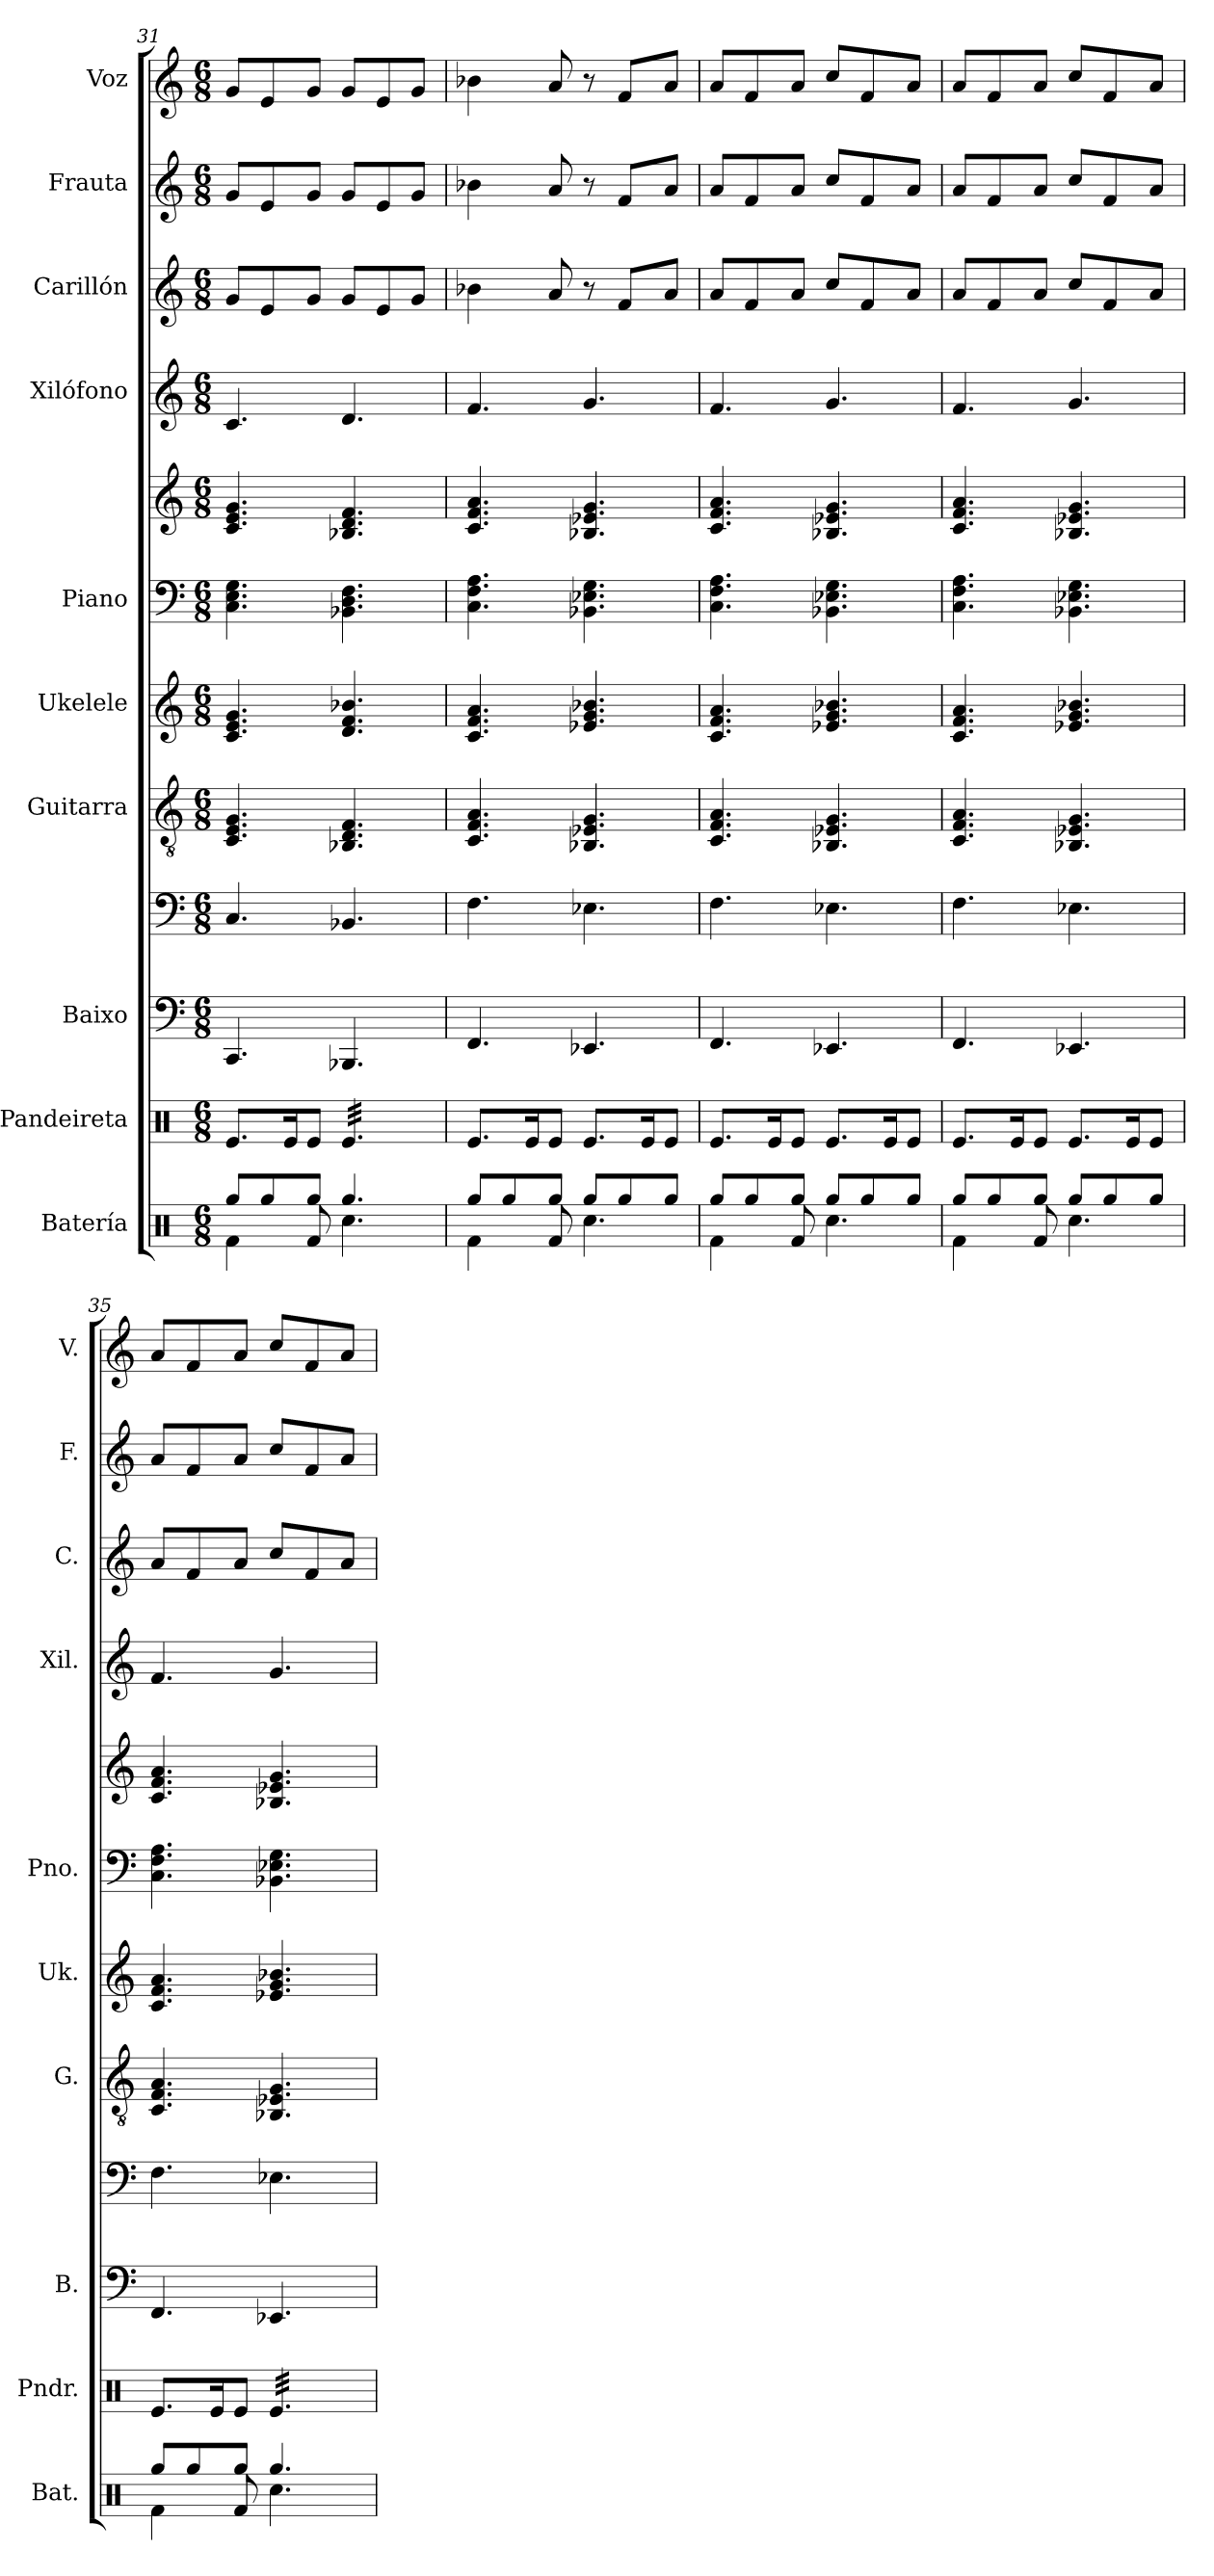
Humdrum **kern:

**kern	**kern	**kern	**kern	**kern	**kern	**kern	**kern	**kern	**kern	**kern	**kern
*part10	*part9	*part8	*part8	*part7	*part6	*part5	*part5	*part4	*part3	*part2	*part1
*staff12	*staff11	*staff10	*staff9	*staff8	*staff7	*staff6	*staff5	*staff4	*staff3	*staff2	*staff1
*I"Batería	*I"Pandeireta	*I"Baixo	*	*I"Guitarra	*I"Ukelele	*I"Piano	*	*I"Xilófono	*I"Carillón	*I"Frauta	*I"Voz
*I'Bat.	*I'Pndr.	*I'B.	*	*I'G.	*I'Uk.	*I'Pno.	*	*I'Xil.	*I'C.	*I'F.	*I'V.
*clefX	*clefX	*	*clefF4	*clefGv2	*clefG2	*clefF4	*clefG2	*clefG2	*clefG2	*clefG2	*clefG2
*	*	*ITrd7c12	*ITrd7c12	*	*	*	*	*ITrd-7c-12	*ITrd-14c-24	*	*
*k[]	*k[]	*k[]	*k[]	*k[]	*k[]	*k[]	*k[]	*k[]	*k[]	*k[]	*k[]
*M6/8	*M6/8	*M6/8	*M6/8	*M6/8	*M6/8	*M6/8	*M6/8	*M6/8	*M6/8	*M6/8	*M6/8
=31	=31	=31	=31	=31	=31	=31	=31	=31	=31	=31	=31
*^	*	*	*	*	*	*	*	*	*	*	*
8Rgg/L	4Rf\	8.Re/L	4.CCC	4.CC/	4.C/ 4.E/ 4.G/	4.c/ 4.e/ 4.g/	4.C\ 4.E\ 4.G\	4.c/ 4.e/ 4.g/	4.cc/	8ggg/L	8g/L	8g/L
8Rgg/	.	.	.	.	.	.	.	.	.	8eee/	8e/	8e/
.	.	16Re/K	.	.	.	.	.	.	.	.	.	.
8Rgg/J	8Rf/	8Re/J	.	.	.	.	.	.	.	8ggg/J	8g/J	8g/J
*	*	*tremolo	*	*	*	*	*	*	*	*	*	*
4.Rgg/	4.Rcc\	32Re/LLL	4.BBBB-X	4.BBB-X/	4.BB-X/ 4.D/ 4.F/	4.d/ 4.f/ 4.b-X/	4.BB-X\ 4.D\ 4.F\	4.B-X/ 4.d/ 4.f/	4.dd/	8ggg/L	8g/L	8g/L
.	.	32Re/	.	.	.	.	.	.	.	.	.	.
.	.	32Re/	.	.	.	.	.	.	.	.	.	.
.	.	32Re/	.	.	.	.	.	.	.	.	.	.
.	.	32Re/	.	.	.	.	.	.	.	8eee/	8e/	8e/
.	.	32Re/	.	.	.	.	.	.	.	.	.	.
.	.	32Re/	.	.	.	.	.	.	.	.	.	.
.	.	32Re/	.	.	.	.	.	.	.	.	.	.
.	.	32Re/	.	.	.	.	.	.	.	8ggg/J	8g/J	8g/J
.	.	32Re/	.	.	.	.	.	.	.	.	.	.
.	.	32Re/	.	.	.	.	.	.	.	.	.	.
.	.	32Re/JJJ	.	.	.	.	.	.	.	.	.	.
*	*	*Xtremolo	*	*	*	*	*	*	*	*	*	*
=32	=32	=32	=32	=32	=32	=32	=32	=32	=32	=32	=32	=32
8Rgg/L	4Rf\	8.Re/L	4.FFF	4.FF\	4.C/ 4.F/ 4.A/	4.c/ 4.f/ 4.a/	4.C\ 4.F\ 4.A\	4.c/ 4.f/ 4.a/	4.ff/	4bbb-X\	4b-X\	4b-X\
8Rgg/	.	.	.	.	.	.	.	.	.	.	.	.
.	.	16Re/K	.	.	.	.	.	.	.	.	.	.
8Rgg/J	8Rf/	8Re/J	.	.	.	.	.	.	.	8aaa/	8a/	8a/
8Rgg/L	4.Rcc\	8.Re/L	4.EEE-	4.EE-X\	4.BB-X/ 4.E-X/ 4.G/	4.e-X/ 4.g/ 4.b-X/	4.BB-X\ 4.E-X\ 4.G\	4.B-X/ 4.e-X/ 4.g/	4.gg/	8r	8r	8r
8Rgg/	.	.	.	.	.	.	.	.	.	8fff/L	8f/L	8f/L
.	.	16Re/K	.	.	.	.	.	.	.	.	.	.
8Rgg/J	.	8Re/J	.	.	.	.	.	.	.	8aaa/J	8a/J	8a/J
!!LO:PB:g=z
=33	=33	=33	=33	=33	=33	=33	=33	=33	=33	=33	=33	=33
8Rgg/L	4Rf\	8.Re/L	4.FFF	4.FF\	4.C/ 4.F/ 4.A/	4.c/ 4.f/ 4.a/	4.C\ 4.F\ 4.A\	4.c/ 4.f/ 4.a/	4.ff/	8aaa/L	8a/L	8a/L
8Rgg/	.	.	.	.	.	.	.	.	.	8fff/	8f/	8f/
.	.	16Re/K	.	.	.	.	.	.	.	.	.	.
8Rgg/J	8Rf/	8Re/J	.	.	.	.	.	.	.	8aaa/J	8a/J	8a/J
8Rgg/L	4.Rcc\	8.Re/L	4.EEE-X	4.EE-X\	4.BB-X/ 4.E-X/ 4.G/	4.e-X/ 4.g/ 4.b-X/	4.BB-X\ 4.E-X\ 4.G\	4.B-X/ 4.e-X/ 4.g/	4.gg/	8cccc/L	8cc/L	8cc/L
8Rgg/	.	.	.	.	.	.	.	.	.	8fff/	8f/	8f/
.	.	16Re/K	.	.	.	.	.	.	.	.	.	.
8Rgg/J	.	8Re/J	.	.	.	.	.	.	.	8aaa/J	8a/J	8a/J
!!LO:PB:g=z
=34	=34	=34	=34	=34	=34	=34	=34	=34	=34	=34	=34	=34
8Rgg/L	4Rf\	8.Re/L	4.FFF	4.FF\	4.C/ 4.F/ 4.A/	4.c/ 4.f/ 4.a/	4.C\ 4.F\ 4.A\	4.c/ 4.f/ 4.a/	4.ff/	8aaa/L	8a/L	8a/L
8Rgg/	.	.	.	.	.	.	.	.	.	8fff/	8f/	8f/
.	.	16Re/K	.	.	.	.	.	.	.	.	.	.
8Rgg/J	8Rf/	8Re/J	.	.	.	.	.	.	.	8aaa/J	8a/J	8a/J
8Rgg/L	4.Rcc\	8.Re/L	4.EEE-X	4.EE-X\	4.BB-X/ 4.E-X/ 4.G/	4.e-X/ 4.g/ 4.b-X/	4.BB-X\ 4.E-X\ 4.G\	4.B-X/ 4.e-X/ 4.g/	4.gg/	8cccc/L	8cc/L	8cc/L
8Rgg/	.	.	.	.	.	.	.	.	.	8fff/	8f/	8f/
.	.	16Re/K	.	.	.	.	.	.	.	.	.	.
8Rgg/J	.	8Re/J	.	.	.	.	.	.	.	8aaa/J	8a/J	8a/J
=35	=35	=35	=35	=35	=35	=35	=35	=35	=35	=35	=35	=35
8Rgg/L	4Rf\	8.Re/L	4.FFF	4.FF\	4.C/ 4.F/ 4.A/	4.c/ 4.f/ 4.a/	4.C\ 4.F\ 4.A\	4.c/ 4.f/ 4.a/	4.ff/	8aaa/L	8a/L	8a/L
8Rgg/	.	.	.	.	.	.	.	.	.	8fff/	8f/	8f/
.	.	16Re/K	.	.	.	.	.	.	.	.	.	.
8Rgg/J	8Rf/	8Re/J	.	.	.	.	.	.	.	8aaa/J	8a/J	8a/J
*	*	*tremolo	*	*	*	*	*	*	*	*	*	*
4.Rgg/	4.Rcc\	32Re/LLL	4.EEE-X	4.EE-X\	4.BB-X/ 4.E-X/ 4.G/	4.e-X/ 4.g/ 4.b-X/	4.BB-X\ 4.E-X\ 4.G\	4.B-X/ 4.e-X/ 4.g/	4.gg/	8cccc/L	8cc/L	8cc/L
.	.	32Re/	.	.	.	.	.	.	.	.	.	.
.	.	32Re/	.	.	.	.	.	.	.	.	.	.
.	.	32Re/	.	.	.	.	.	.	.	.	.	.
.	.	32Re/	.	.	.	.	.	.	.	8fff/	8f/	8f/
.	.	32Re/	.	.	.	.	.	.	.	.	.	.
.	.	32Re/	.	.	.	.	.	.	.	.	.	.
.	.	32Re/	.	.	.	.	.	.	.	.	.	.
.	.	32Re/	.	.	.	.	.	.	.	8aaa/J	8a/J	8a/J
.	.	32Re/	.	.	.	.	.	.	.	.	.	.
.	.	32Re/	.	.	.	.	.	.	.	.	.	.
.	.	32Re/JJJ	.	.	.	.	.	.	.	.	.	.
*	*	*Xtremolo	*	*	*	*	*	*	*	*	*	*
*v	*v	*	*	*	*	*	*	*	*	*	*	*
=	=	=	=	=	=	=	=	=	=	=	=
*-	*-	*-	*-	*-	*-	*-	*-	*-	*-	*-	*-
